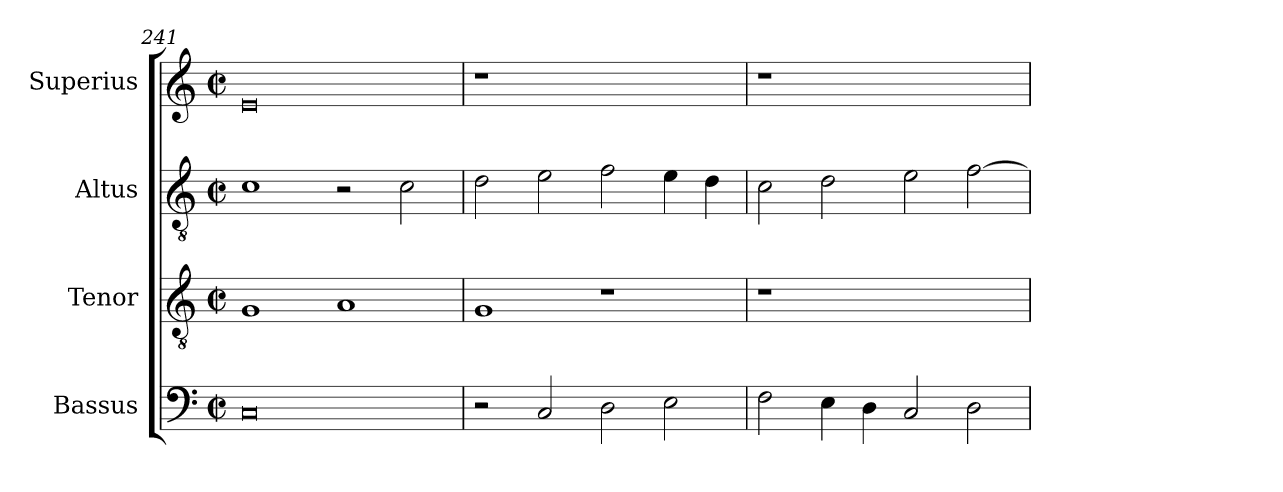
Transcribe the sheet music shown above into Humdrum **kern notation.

**kern	**kern	**kern	**kern
*part4	*part3	*part2	*part1
*staff4	*staff3	*staff2	*staff1
*I"Bassus	*I"Tenor	*I"Altus	*I"Superius
*I'B.	*I'T.	*	*I'S.
*clefF4	*clefGv2	*clefGv2	*clefG2
*	*ITrd7c12	*ITrd7c12	*
*k[]	*k[]	*k[]	*k[]
*C:	*C:	*C:	*C:
*M2/2	*M2/2	*M2/2	*M2/2
*met(c|)	*met(c|)	*met(c|)	*met(c|)
=241	=241	=241	=241
0Ci	1GGi	1Ci	0ei
.	1AAi	2r	.
.	.	2Ci\	.
=242	=242	=242	=242
!	!	!	!LO:N:vis=1
2r	1GGi	2Di\	1r
2Ci/	.	2Ei\	.
2Di\	1r	2Fi\	1ryy
2Ei\	.	4Ei\	.
.	.	4Di\	.
=243	=243	=243	=243
!	!LO:N:vis=1	!	!LO:N:vis=1
2Fi\	1r	2Ci\	1r
4Ei\	.	2Di\	.
4Di\	.	.	.
2Ci/	1ryy	2Ei\	1ryy
2Di\	.	[>2Fi\	.
=	=	=	=
*-	*-	*-	*-
